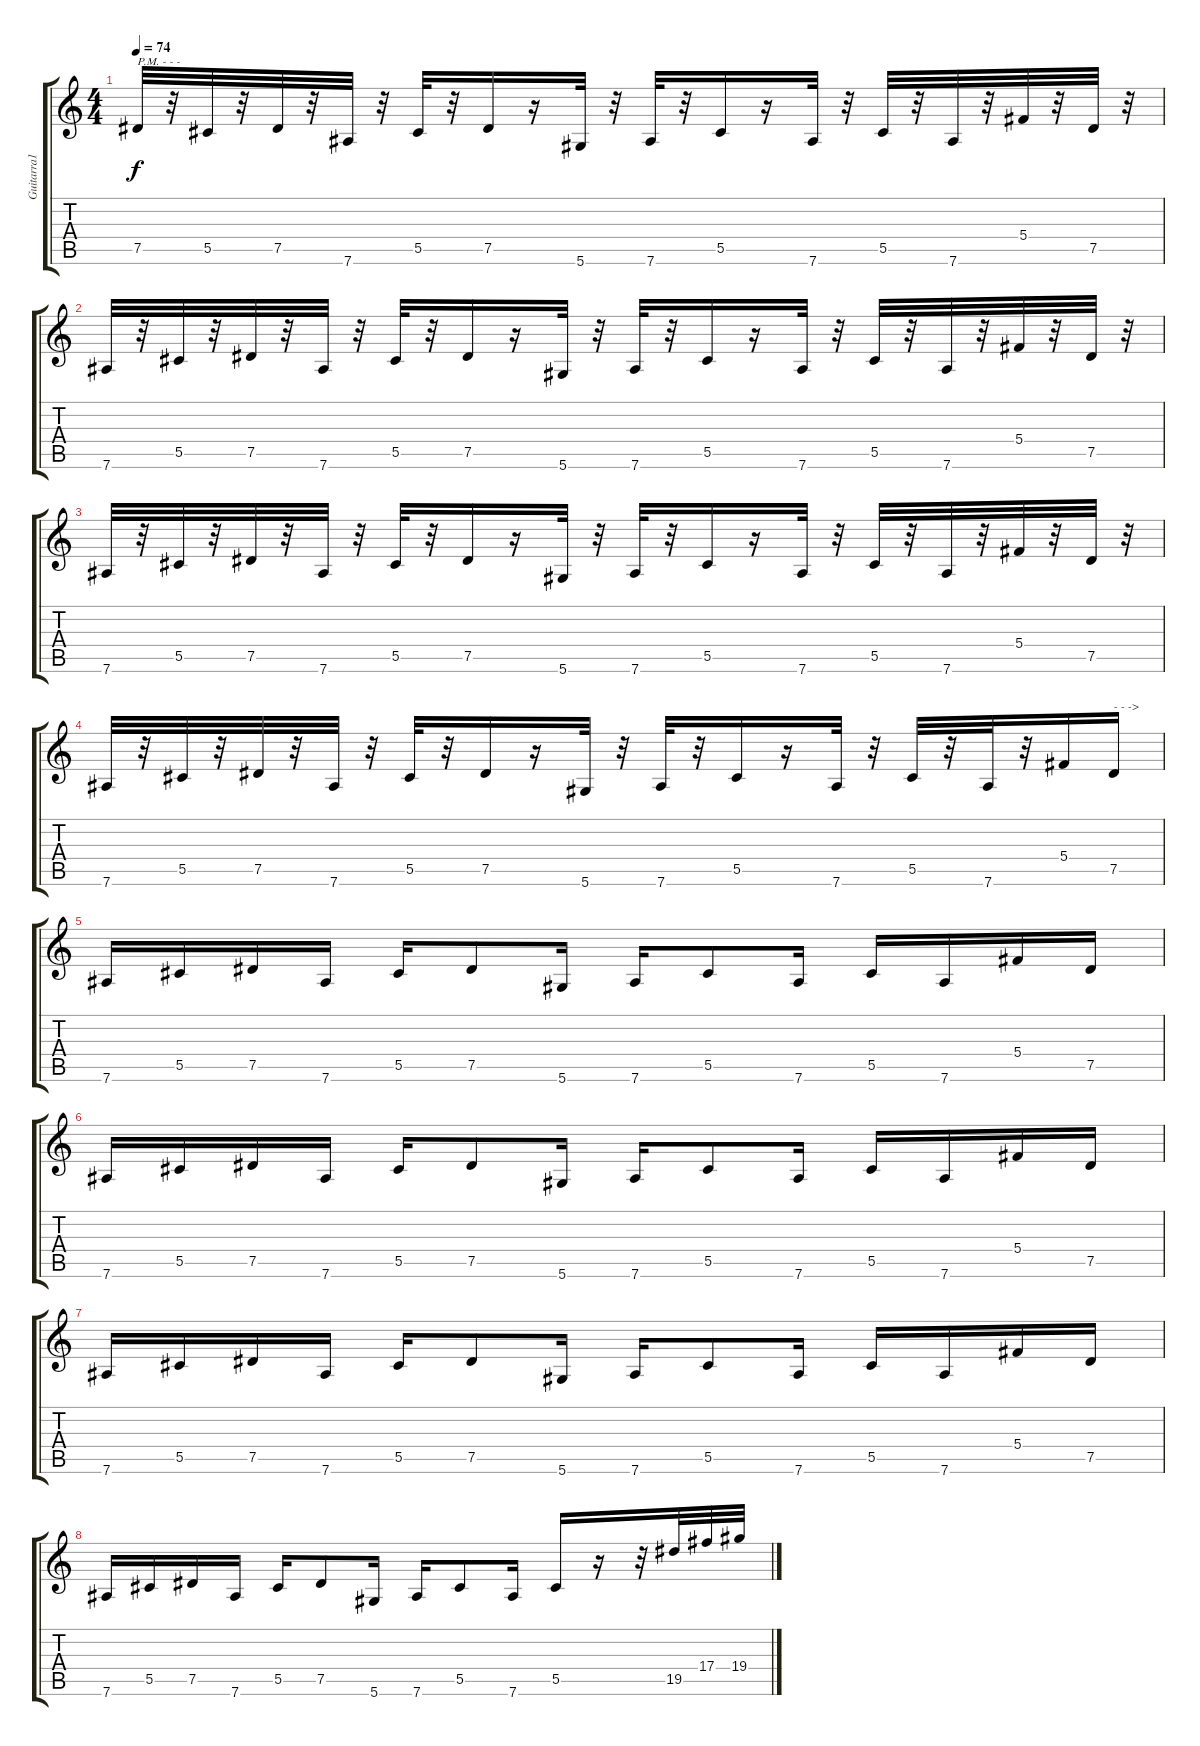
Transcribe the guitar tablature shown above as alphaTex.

\track ("Guitarra1" "Guitarra1") {instrument overdrivenguitar}
\staff {score tabs}
\tuning (Eb4 Bb3 Gb3 Db3 Ab2 Eb2) {hide}
\ts (4 4)
\tempo 74
\clef g2
\ks c
7.5.32{txt "P.M. - - -" dy f instrument overdrivenguitar} r.32 5.5.32 r.32 7.5.32 r.32 7.6.32 r.32 5.5.32 r.32 7.5.16 r.16 5.6.32 r.32 7.6.32 r.32 5.5.16 r.16 7.6.32 r.32 5.5.32 r.32 7.6.32 r.32 5.4.32 r.32 7.5.32 r.32 |
7.6.32 r.32 5.5.32 r.32 7.5.32 r.32 7.6.32 r.32 5.5.32 r.32 7.5.16 r.16 5.6.32 r.32 7.6.32 r.32 5.5.16 r.16 7.6.32 r.32 5.5.32 r.32 7.6.32 r.32 5.4.32 r.32 7.5.32 r.32 |
7.6.32 r.32 5.5.32 r.32 7.5.32 r.32 7.6.32 r.32 5.5.32 r.32 7.5.16 r.16 5.6.32 r.32 7.6.32 r.32 5.5.16 r.16 7.6.32 r.32 5.5.32 r.32 7.6.32 r.32 5.4.32 r.32 7.5.32 r.32 |
7.6.32 r.32 5.5.32 r.32 7.5.32 r.32 7.6.32 r.32 5.5.32 r.32 7.5.16 r.16 5.6.32 r.32 7.6.32 r.32 5.5.16 r.16 7.6.32 r.32 5.5.32 r.32 7.6.32 r.32 5.4.16 7.5.16{txt "- - ->"} |
7.6.16 5.5.16 7.5.16 7.6.16 5.5.16 7.5.8 5.6.16 7.6.16 5.5.8 7.6.16 5.5.16 7.6.16 5.4.16 7.5.16 |
7.6.16 5.5.16 7.5.16 7.6.16 5.5.16 7.5.8 5.6.16 7.6.16 5.5.8 7.6.16 5.5.16 7.6.16 5.4.16 7.5.16 |
7.6.16 5.5.16 7.5.16 7.6.16 5.5.16 7.5.8 5.6.16 7.6.16 5.5.8 7.6.16 5.5.16 7.6.16 5.4.16 7.5.16 |
7.6.16 5.5.16 7.5.16 7.6.16 5.5.16 7.5.8 5.6.16 7.6.16 5.5.8 7.6.16 5.5.16 r.16 r.32 19.5.32 17.4.32 19.4.32
